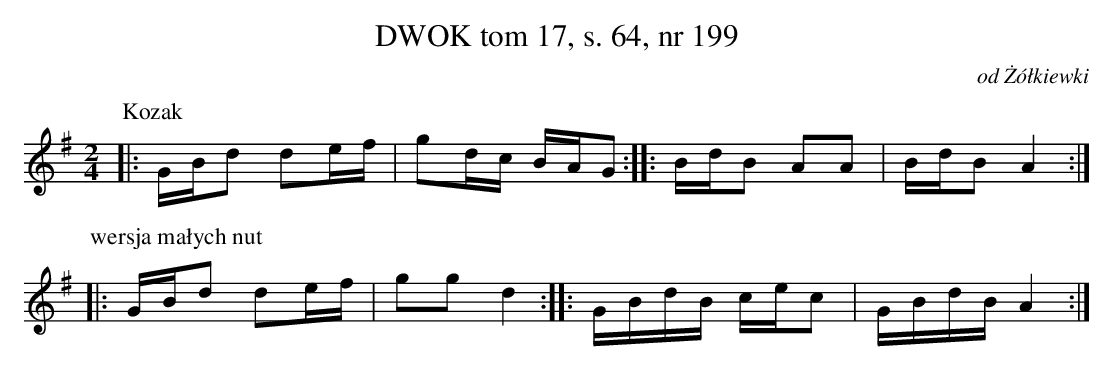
X:1
T: DWOK tom 17, s. 64, nr 199
O: od Żółkiewki
L: 1/16
M: 2/4
K: G
P: Kozak
|:GBd2 d2ef | g2dc BAG2 :: BdB2 A2A2 | BdB2 A4 :|
P:wersja małych nut
|:GBd2 d2ef | g2g2 d4 :: GBdB cec2 | GBdB A4 :|
